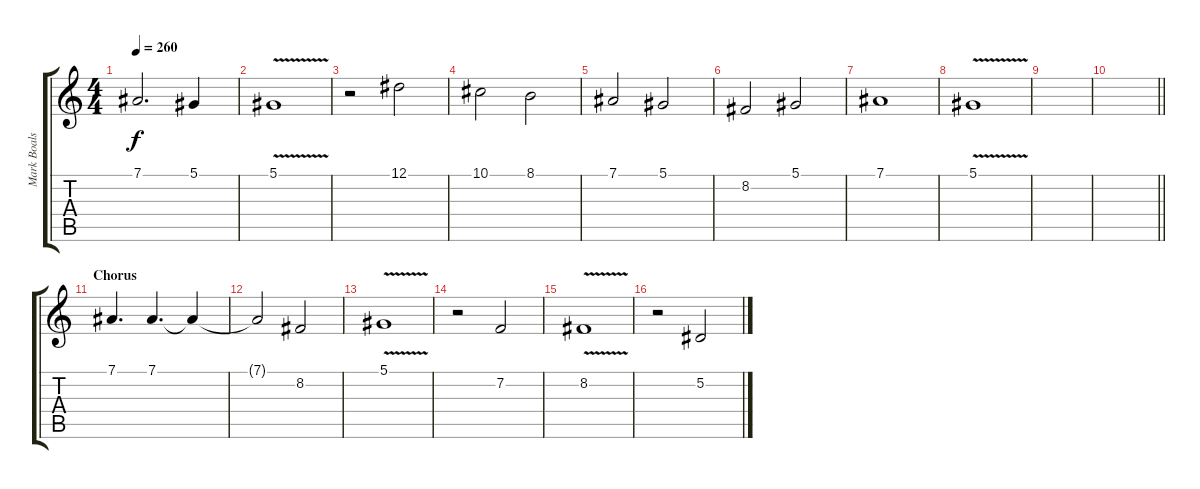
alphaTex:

\track ("Mark Boals" "Mark Boals") {instrument lead2sawtooth}
\staff {score tabs}
\tuning (Eb4 Bb3 Gb3 Db3 Ab2 Eb2) {hide}
\ts (4 4)
\tempo 260
\clef g2
\ks c
7.1.2{d dy f} 5.1.4 |
5.1{v}.1 |
r.2 12.1.2 |
10.1.2 8.1.2 |
7.1.2 5.1.2 |
8.2.2 5.1.2 |
7.1.1 |
5.1{v}.1 |
|
\barLineRight lightlight
|
\section ("" "Chorus")
7.1.4{d} 7.1.4{d} 7.1{t}.4 |
7.1{t}.2 8.2.2 |
5.1{v}.1 |
r.2 7.2.2 |
8.2{v}.1 |
r.2 5.2.2
